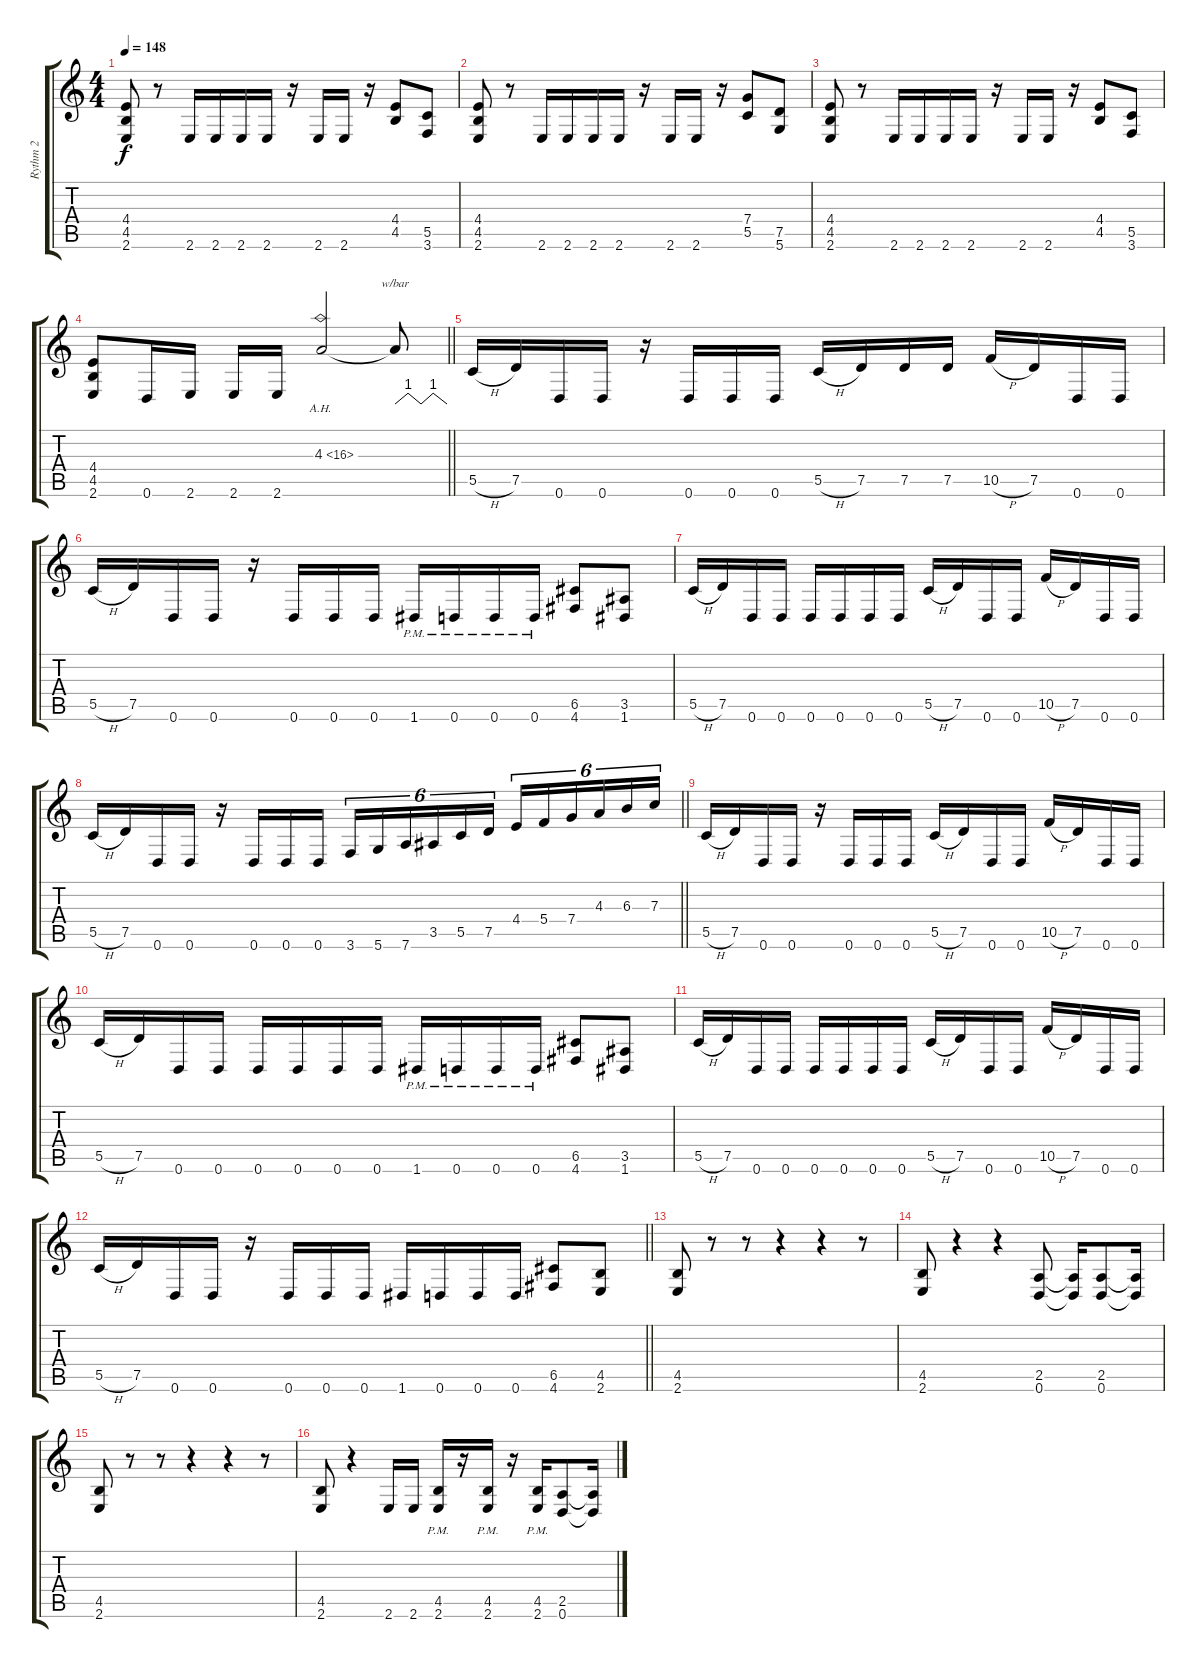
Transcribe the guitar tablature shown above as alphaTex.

\track ("Rythm 2" "Rythm 2") {instrument distortionguitar}
\staff {score tabs}
\tuning (D4 A3 F3 C3 G2 D2) {hide}
\ts (4 4)
\tempo 148
\clef g2
\ks c
(4.4 4.5 2.6).8{dy f} r.8 2.6.16 2.6.16 2.6.16 2.6.16 r.16 2.6.16 2.6.16 r.16 (4.4 4.5).8 (5.5 3.6).8 |
(4.4 4.5 2.6).8 r.8 2.6.16 2.6.16 2.6.16 2.6.16 r.16 2.6.16 2.6.16 r.16 (7.4 5.5).8 (7.5 5.6).8 |
(4.4 4.5 2.6).8 r.8 2.6.16 2.6.16 2.6.16 2.6.16 r.16 2.6.16 2.6.16 r.16 (4.4 4.5).8 (5.5 3.6).8 |
\barLineRight lightlight
(4.4 4.5 2.6).8 0.6.16 2.6.16 2.6.16 2.6.16 4.3{ah 12}.2 4.3{t}.8{tbe (custom default 0 0 15 4 30 0 44 4 60 0)} |
\section ("" "")
5.5{h}.16 7.5.16 0.6.16 0.6.16 r.16 0.6.16 0.6.16 0.6.16 5.5{h}.16 7.5.16 7.5.16 7.5.16 10.5{h}.16 7.5.16 0.6.16 0.6.16 |
5.5{h}.16 7.5.16 0.6.16 0.6.16 r.16 0.6.16 0.6.16 0.6.16 1.6{pm}.16 0.6{pm}.16 0.6{pm}.16 0.6{pm}.16 (6.5 4.6).8 (3.5 1.6).8 |
5.5{h}.16 7.5.16 0.6.16 0.6.16 0.6.16 0.6.16 0.6.16 0.6.16 5.5{h}.16 7.5.16 0.6.16 0.6.16 10.5{h}.16 7.5.16 0.6.16 0.6.16 |
\barLineRight lightlight
5.5{h}.16 7.5.16 0.6.16 0.6.16 r.16 0.6.16 0.6.16 0.6.16 3.6.16{tu (6 4)} 5.6.16{tu (6 4)} 7.6.16{tu (6 4)} 3.5.16{tu (6 4)} 5.5.16{tu (6 4)} 7.5.16{tu (6 4)} 4.4.16{tu (6 4)} 5.4.16{tu (6 4)} 7.4.16{tu (6 4)} 4.3.16{tu (6 4)} 6.3.16{tu (6 4)} 7.3.16{tu (6 4)} |
5.5{h}.16 7.5.16 0.6.16 0.6.16 r.16 0.6.16 0.6.16 0.6.16 5.5{h}.16 7.5.16 0.6.16 0.6.16 10.5{h}.16 7.5.16 0.6.16 0.6.16 |
5.5{h}.16 7.5.16 0.6.16 0.6.16 0.6.16 0.6.16 0.6.16 0.6.16 1.6{pm}.16 0.6{pm}.16 0.6{pm}.16 0.6{pm}.16 (6.5 4.6).8 (3.5 1.6).8 |
5.5{h}.16 7.5.16 0.6.16 0.6.16 0.6.16 0.6.16 0.6.16 0.6.16 5.5{h}.16 7.5.16 0.6.16 0.6.16 10.5{h}.16 7.5.16 0.6.16 0.6.16 |
\barLineRight lightlight
5.5{h}.16 7.5.16 0.6.16 0.6.16 r.16 0.6.16 0.6.16 0.6.16 1.6.16 0.6.16 0.6.16 0.6.16 (6.5 4.6).8 (4.5 2.6).8 |
\section ("" "")
(4.5 2.6).8 r.8 r.8 r.4 r.4 r.8 |
(4.5 2.6).8 r.4 r.4 (2.5 0.6).8 (2.5{t} 0.6{t}).16 (2.5 0.6).8 (2.5{t} 0.6{t}).16 |
(4.5 2.6).8 r.8 r.8 r.4 r.4 r.8 |
(4.5 2.6).8 r.4 2.6.16 2.6.16 (4.5{pm} 2.6{pm}).16 r.16 (4.5{pm} 2.6{pm}).16 r.16 (4.5{pm} 2.6{pm}).16 (2.5 0.6).8 (2.5{t} 0.6{t}).16
